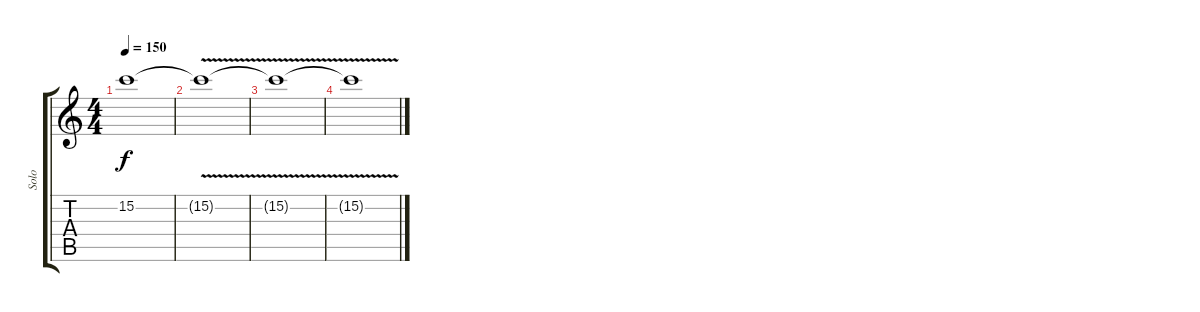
\track ("Solo" "Solo") {instrument distortionguitar}
\staff {score tabs}
\tuning (D4 A3 F3 C3 G2 C2) {hide}
\ts (4 4)
\tempo 150
\clef g2
\ks c
15.2.1{dy f} |
15.2{v t}.1 |
15.2{v t}.1 |
15.2{t}.1
